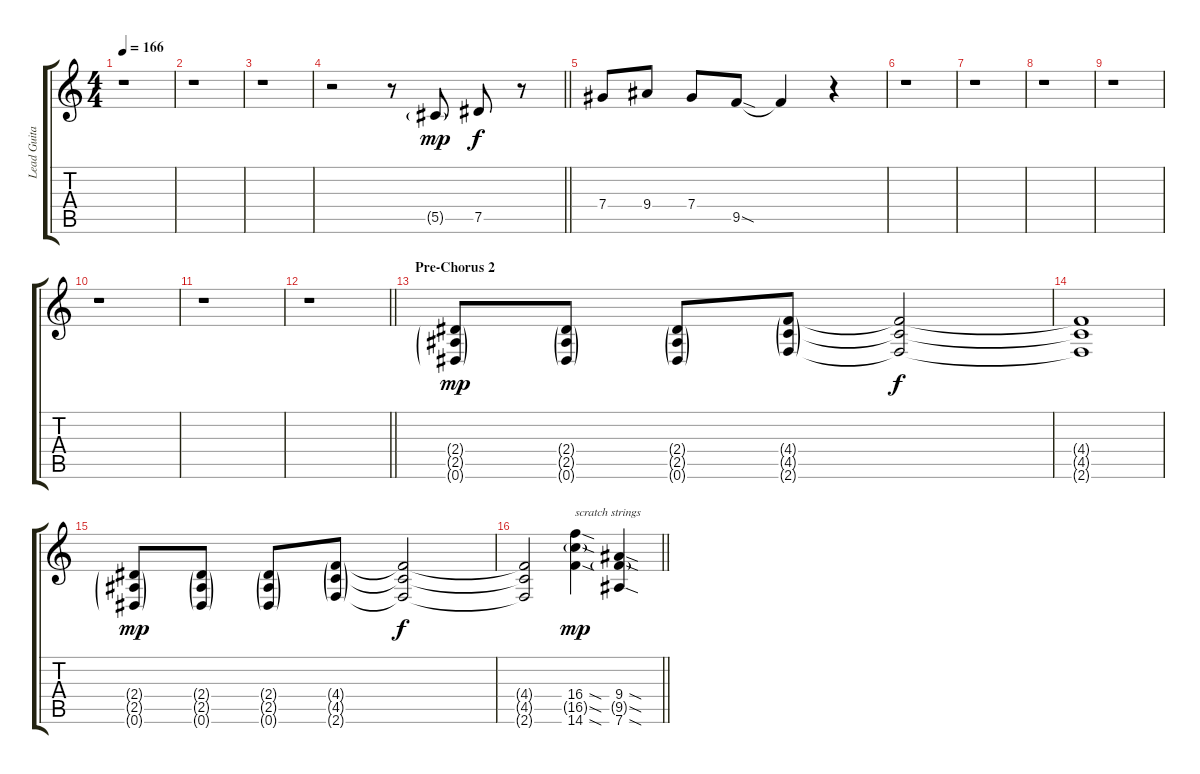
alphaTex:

\track ("Lead Guitar" "Lead Guita") {instrument distortionguitar}
\staff {score tabs}
\tuning (Eb4 Bb3 Gb3 Db3 Ab2 Eb2) {hide}
\ts (4 4)
\tempo 166
\clef g2
\ks c
r.1{dy f} |
r.1 |
r.1 |
\barLineRight lightlight
r.2 r.8 5.5{g}.8{dy mp} 7.5.8{dy f} r.8 |
7.4.8 9.4.8 7.4.8 9.5{sod}.8 9.5{t}.4 r.4 |
r.1 |
r.1 |
r.1 |
r.1 |
r.1 |
r.1 |
\barLineRight lightlight
r.1 |
\section ("" "Pre-Chorus 2")
(2.4{g} 2.5{g} 0.6{g}).8{dy mp} (2.4{g} 2.5{g} 0.6{g}).8 (2.4{g} 2.5{g} 0.6{g}).8 (4.4{g} 4.5{g} 2.6{g}).8 (4.4{t} 4.5{t} 2.6{t}).2{dy f} |
(4.4{t} 4.5{t} 2.6{t}).1 |
(2.4{g} 2.5{g} 0.6{g}).8{dy mp} (2.4{g} 2.5{g} 0.6{g}).8 (2.4{g} 2.5{g} 0.6{g}).8 (4.4{g} 4.5{g} 2.6{g}).8 (4.4{t} 4.5{t} 2.6{t}).2{dy f} |
\barLineRight lightlight
(4.4{t} 4.5{t} 2.6{t}).2 (16.4{sod} 16.5{sod g} 14.6{sod}).4{txt "scratch strings" dy mp} (9.4{sod} 9.5{sod g} 7.6{sod}).4
